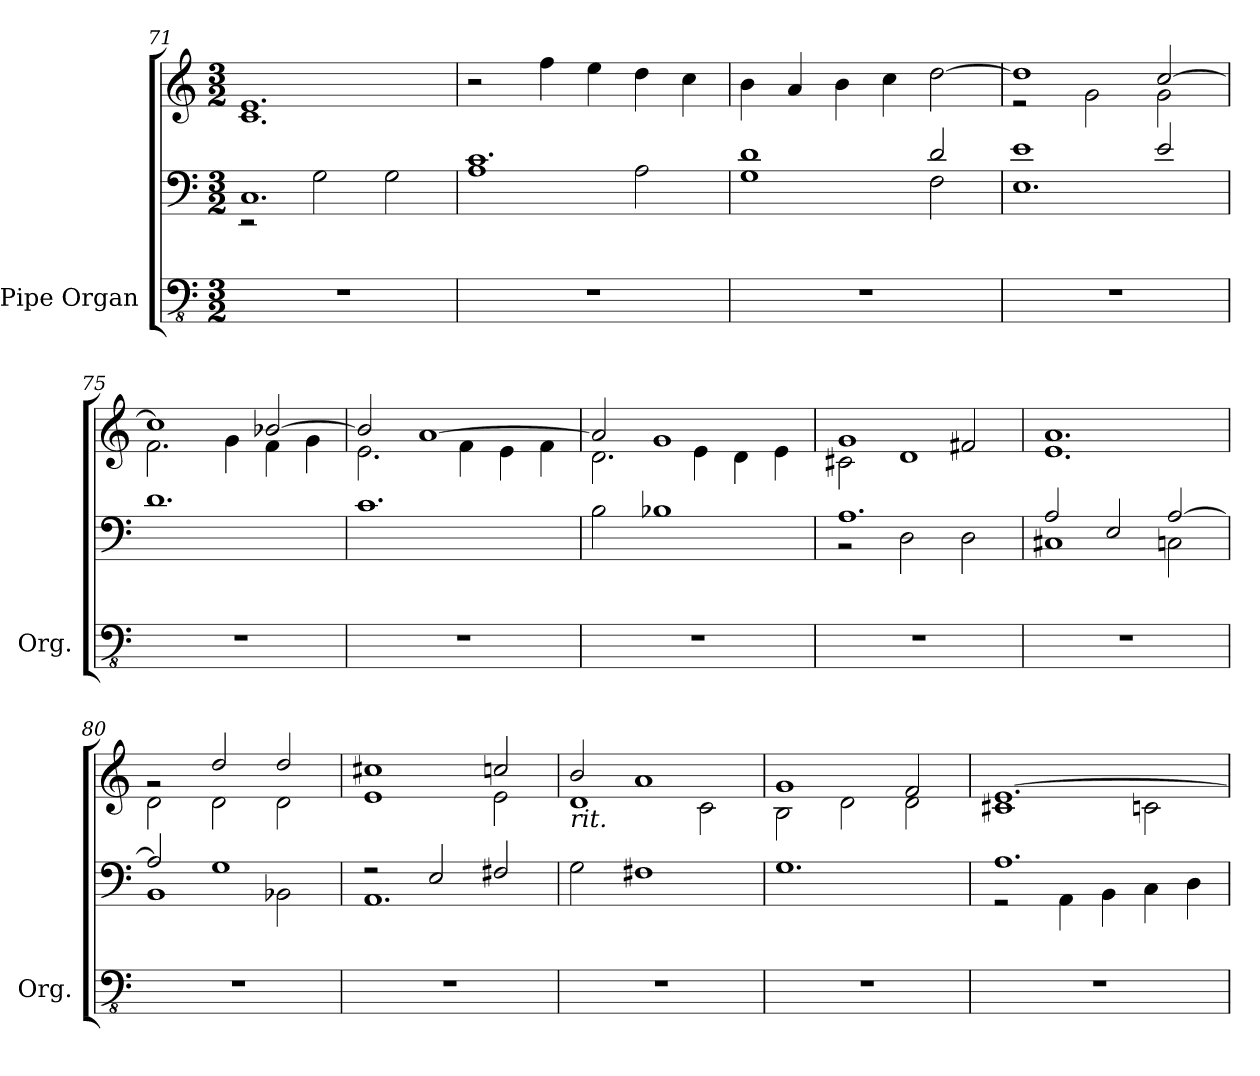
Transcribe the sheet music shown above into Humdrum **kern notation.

**kern	**kern	**kern
*part1	*part1	*part1
*staff3	*staff2	*staff1
*I"Pipe Organ	*	*
*I'Org.	*	*
*clefFv4	*clefF4	*clefG2
*k[]	*k[]	*k[]
*M3/2	*M3/2	*M3/2
=71	=71	=71
*	*^	*^
1.r	1.C	2r	1.e	1.c
.	.	2G\	.	.
.	.	2G\	.	.
*	*	*	*v	*v
=72	=72	=72	=72
1.r	1.c	1A	2r
.	.	.	4ff\
.	.	.	4ee\
.	.	2A\	4dd\
.	.	.	4cc\
=73	=73	=73	=73
1.r	1d	1G	4b\
.	.	.	4a/
.	.	.	4b\
.	.	.	4cc\
.	2d/	2F\	[2dd\
=74	=74	=74	=74
*	*	*	*^
1.r	1e	1.E	1dd]	2r
.	.	.	.	2g\
.	2e/	.	[2cc/	2g\
*	*v	*v	*	*
=75	=75	=75	=75
1.r	1.d	1cc]	2.f\
.	.	.	4g\
.	.	[2b-X/	4f\
.	.	.	4g\
!!LO:LB:g=z	!!
=76	=76	=76	=76
1.r	1.c	2b-/]	2.e\
.	.	[1a	.
.	.	.	4f\
.	.	.	4e\
.	.	.	4f\
=77	=77	=77	=77
1.r	2B\	2a/]	2.d\
.	1B-X	1g	.
.	.	.	4e\
.	.	.	4d\
.	.	.	4e\
=78	=78	=78	=78
*	*^	*	*
1.r	1.A	2r	1g	2c#X\
.	.	2D\	.	1d
.	.	2D\	2f#X/	.
=79	=79	=79	=79	=79
1.r	2A/	1C#X	1.a	1.e
.	2E/	.	.	.
.	[2A/	2Cn\	.	.
=80	=80	=80	=80	=80
1.r	2A/]	1BB	2rg	2d\
.	1G	.	2dd/	2d\
.	.	2BB-X\	2dd/	2d\
=81	=81	=81	=81	=81
1.r	2r	1.AA	1cc#X	1e
.	2E/	.	.	.
.	2F#X/	.	2ccn/	2e\
*	*v	*v	*	*
=82	=82	=82	=82
*	*	*MM340	*
!	!	!LO:TX:b:i:t=rit.	!
1.r	2G\	2b/	1d
.	1F#X	1a	.
.	.	.	2c\
=83	=83	=83	=83
*	*	*MM320	*
1.r	1.G	1g	2B\
.	.	.	2d\
.	.	2f/	2d\
!!LO:PB:g=z	!!
=84	=84	=84	=84
*	*	*MM300	*
*	*^	*	*
1.r	1.A	2r	[1.e	1c#X
.	.	4AA\	.	.
.	.	4BB\	.	.
.	.	4C\	.	2cn\
.	.	4D\	.	.
*	*v	*v	*	*
*	*	*v	*v
=	=	=
*-	*-	*-
